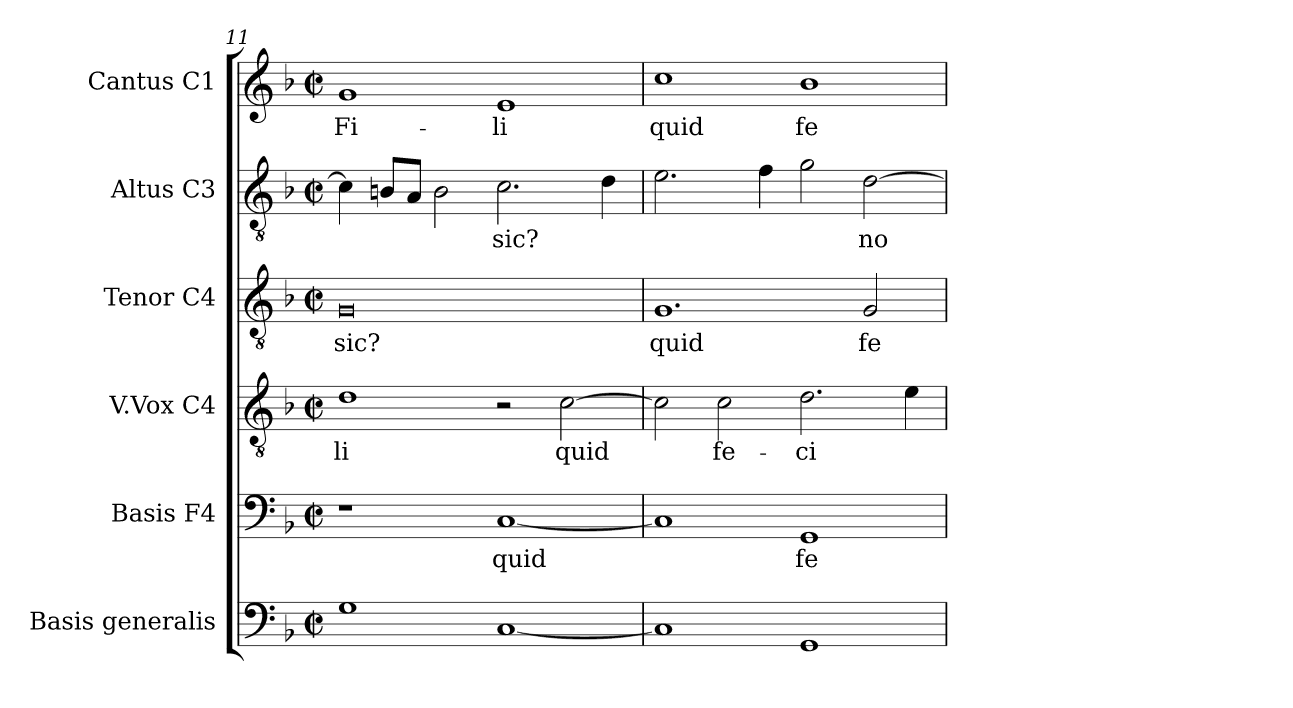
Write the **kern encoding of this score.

**kern	**kern	**text	**kern	**text	**kern	**text	**kern	**text	**kern	**text
*part6	*part5	*part5	*part4	*part4	*part3	*part3	*part2	*part2	*part1	*part1
*staff6	*staff5	*staff5	*staff4	*staff4	*staff3	*staff3	*staff2	*staff2	*staff1	*staff1
*I"Basis  generalis	*I"Basis  F4	*	*I"V.Vox  C4	*	*I"Tenor  C4	*	*I"Altus  C3	*	*I"Cantus  C1	*
*	*I'B	*	*	*	*I'T	*	*I'A	*	*I'C	*
*clefF4	*clefF4	*	*clefGv2	*	*clefGv2	*	*clefGv2	*	*clefG2	*
*k[b-]	*k[b-]	*	*k[b-]	*	*k[b-]	*	*k[b-]	*	*k[b-]	*
*F:	*F:	*	*F:	*	*F:	*	*F:	*	*F:	*
*M2/2	*M2/2	*	*M2/2	*	*M2/2	*	*M2/2	*	*M2/2	*
*met(c|)	*met(c|)	*	*met(c|)	*	*met(c|)	*	*met(c|)	*	*met(c|)	*
=11	=11	=11	=11	=11	=11	=11	=11	=11	=11	=11
!	!	!	!	!LO:LY:b:cj	!	!LO:LY:b:cj	!	!LO:LY:b:cj	!	!LO:LY:b:cj
1G	1r	.	1d	-li	0G	sic?	4c\]	.	1g	Fi-
!	!	!	!	!	!	!	!	!LO:LY:b:cj	!	!
.	.	.	.	.	.	.	8Bn/L	.	.	.
!	!	!	!	!	!	!	!	!LO:LY:b:cj	!	!
.	.	.	.	.	.	.	8A/J	.	.	.
!	!	!	!	!	!	!	!	!LO:LY:b:cj	!	!
.	.	.	.	.	.	.	2B\	.	.	.
!	!	!LO:LY:b:cj	!	!	!	!	!	!LO:LY:b:cj	!	!LO:LY:b:cj
[<1C	[<1C	quid	2r	.	.	.	2.c\	sic?	1e	-li
!	!	!	!	!LO:LY:b:cj	!	!	!	!	!	!
.	.	.	[>2c\	quid	.	.	.	.	.	.
!	!	!	!	!	!	!	!	!LO:LY:b:cj	!	!
.	.	.	.	.	.	.	4d\	.	.	.
=12	=12	=12	=12	=12	=12	=12	=12	=12	=12	=12
!	!	!LO:LY:b:cj	!	!LO:LY:b:cj	!	!LO:LY:b:cj	!	!LO:LY:b:cj	!	!LO:LY:b:cj
1C]	1C]	.	2c\]	.	1.G	quid	2.e\	.	1cc	quid
!	!	!	!	!LO:LY:b:cj	!	!	!	!	!	!
.	.	.	2c\	fe-	.	.	.	.	.	.
!	!	!	!	!	!	!	!	!LO:LY:b:cj	!	!
.	.	.	.	.	.	.	4f\	.	.	.
!	!	!LO:LY:b:cj	!	!LO:LY:b:cj	!	!	!	!LO:LY:b:cj	!	!LO:LY:b:cj
1GG	1GG	fe-	2.d\	-ci-	.	.	2g\	.	1b-	fe-
!	!	!	!	!	!	!LO:LY:b:cj	!	!LO:LY:b:cj	!	!
.	.	.	.	.	2G/	fe-	[>2d\	no-	.	.
!	!	!	!	!LO:LY:b:cj	!	!	!	!	!	!
.	.	.	4e\	--	.	.	.	.	.	.
=	=	=	=	=	=	=	=	=	=	=
*-	*-	*-	*-	*-	*-	*-	*-	*-	*-	*-
